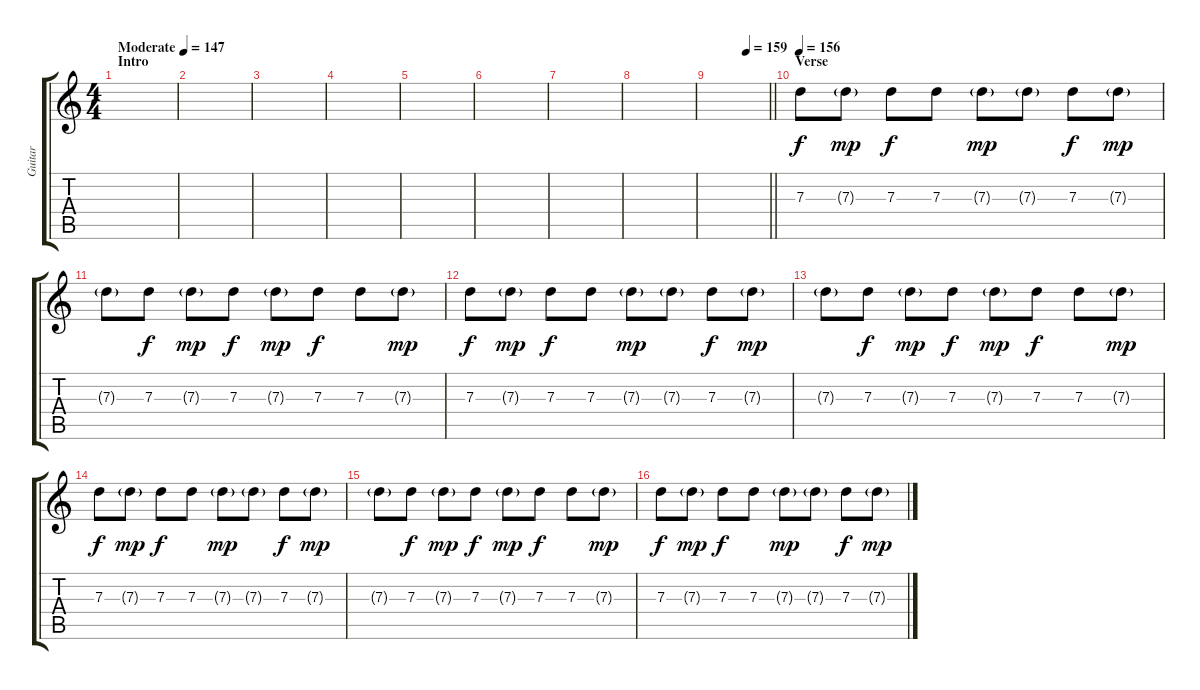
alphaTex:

\track ("Guitar" "Guitar") {instrument distortionguitar}
\staff {score tabs}
\tuning (E4 B3 G3 D3 A2 E2) {hide}
\ts (4 4)
\section ("" "Intro")
\tempo (147 "Moderate")
\clef g2
\ks c
|
|
|
|
|
|
|
|
\tempo (159 0.625)
\barLineRight lightlight
|
\section ("" "Verse")
\tempo 156
7.3.8 7.3{g}.8{dy mp} 7.3.8{dy f} 7.3.8 7.3{g}.8{dy mp} 7.3{g}.8 7.3.8{dy f} 7.3{g}.8{dy mp} |
7.3{g}.8 7.3.8{dy f} 7.3{g}.8{dy mp} 7.3.8{dy f} 7.3{g}.8{dy mp} 7.3.8{dy f} 7.3.8 7.3{g}.8{dy mp} |
7.3.8{dy f} 7.3{g}.8{dy mp} 7.3.8{dy f} 7.3.8 7.3{g}.8{dy mp} 7.3{g}.8 7.3.8{dy f} 7.3{g}.8{dy mp} |
7.3{g}.8 7.3.8{dy f} 7.3{g}.8{dy mp} 7.3.8{dy f} 7.3{g}.8{dy mp} 7.3.8{dy f} 7.3.8 7.3{g}.8{dy mp} |
7.3.8{dy f} 7.3{g}.8{dy mp} 7.3.8{dy f} 7.3.8 7.3{g}.8{dy mp} 7.3{g}.8 7.3.8{dy f} 7.3{g}.8{dy mp} |
7.3{g}.8 7.3.8{dy f} 7.3{g}.8{dy mp} 7.3.8{dy f} 7.3{g}.8{dy mp} 7.3.8{dy f} 7.3.8 7.3{g}.8{dy mp} |
7.3.8{dy f} 7.3{g}.8{dy mp} 7.3.8{dy f} 7.3.8 7.3{g}.8{dy mp} 7.3{g}.8 7.3.8{dy f} 7.3{g}.8{dy mp}
